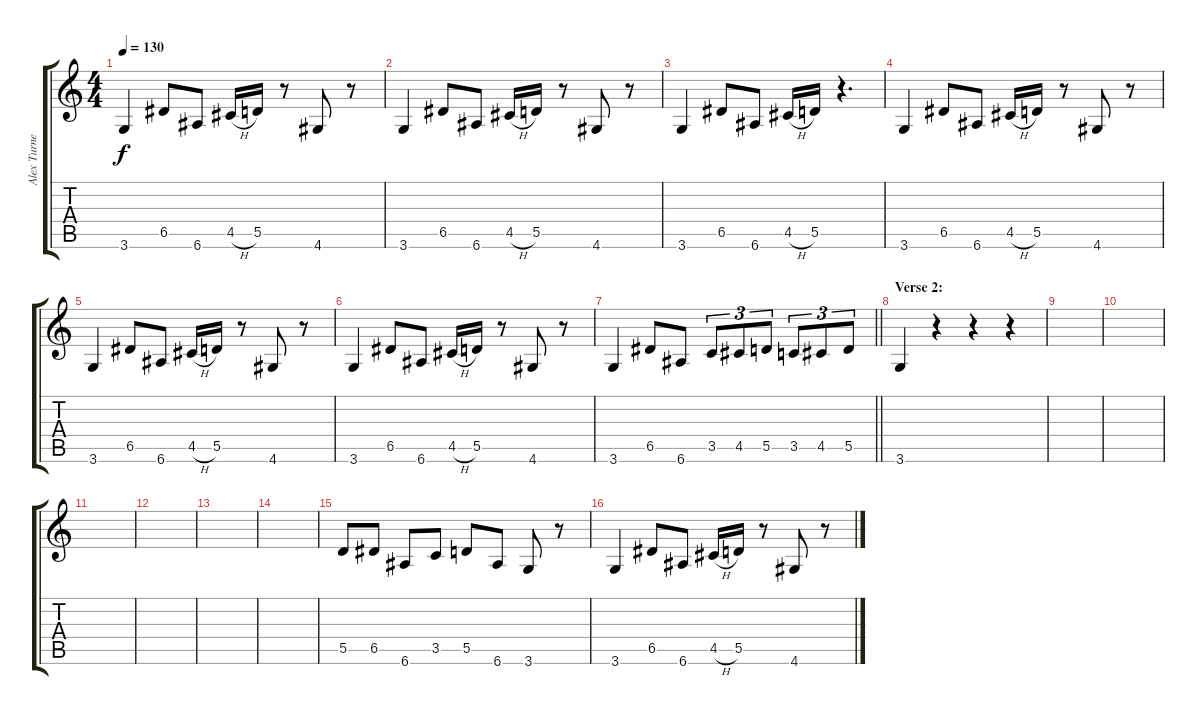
\track ("Alex Turner (Rhythm Guitar)" "Alex Turne") {instrument overdrivenguitar}
\staff {score tabs}
\tuning (E4 B3 G3 D3 A2 E2) {hide}
\ts (4 4)
\tempo 130
\clef g2
\ks c
3.6.4{dy f} 6.5.8 6.6.8 4.5{h}.16 5.5.16 r.8 4.6.8 r.8 |
3.6.4 6.5.8 6.6.8 4.5{h}.16 5.5.16 r.8 4.6.8 r.8 |
3.6.4 6.5.8 6.6.8 4.5{h}.16 5.5.16 r.4{d} |
3.6.4 6.5.8 6.6.8 4.5{h}.16 5.5.16 r.8 4.6.8 r.8 |
3.6.4 6.5.8 6.6.8 4.5{h}.16 5.5.16 r.8 4.6.8 r.8 |
3.6.4 6.5.8 6.6.8 4.5{h}.16 5.5.16 r.8 4.6.8 r.8 |
\barLineRight lightlight
3.6.4 6.5.8 6.6.8 3.5.8{tu (3 2)} 4.5.8{tu (3 2)} 5.5.8{tu (3 2)} 3.5.8{tu (3 2)} 4.5.8{tu (3 2)} 5.5.8{tu (3 2)} |
\section ("" "Verse 2:")
3.6.4 r.4 r.4 r.4 |
|
|
|
|
|
|
5.5.8 6.5.8 6.6.8 3.5.8 5.5.8 6.6.8 3.6.8 r.8 |
3.6.4 6.5.8 6.6.8 4.5{h}.16 5.5.16 r.8 4.6.8 r.8
